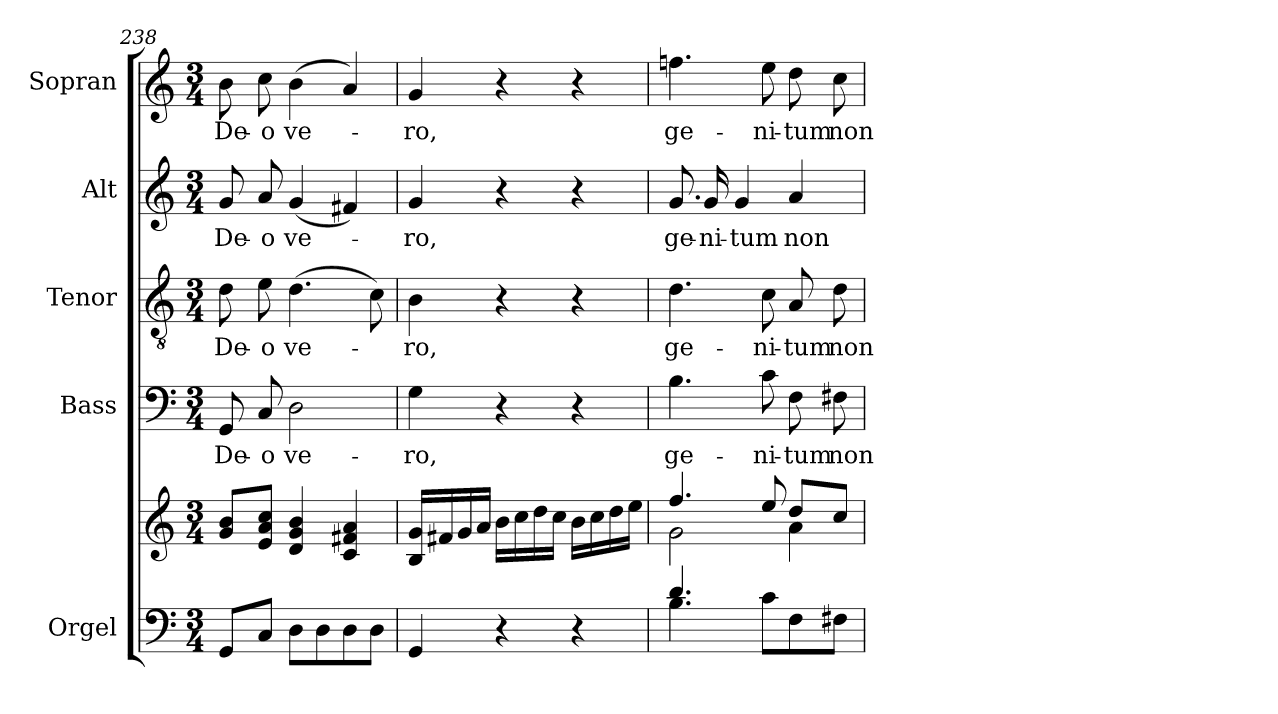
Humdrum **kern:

**kern	**kern	**kern	**text	**kern	**text	**kern	**text	**kern	**text
*part5	*part5	*part4	*part4	*part3	*part3	*part2	*part2	*part1	*part1
*staff6	*staff5	*staff4	*staff4	*staff3	*staff3	*staff2	*staff2	*staff1	*staff1
*I"Orgel	*	*I"Bass	*	*I"Tenor	*	*I"Alt	*	*I"Sopran	*
*I'Org.	*	*I'B.	*	*I'T.	*	*I'A.	*	*I'S.	*
!!LO:LB:g=z
*clefF4	*clefG2	*clefF4	*	*clefGv2	*	*clefG2	*	*clefG2	*
*k[]	*k[]	*k[]	*	*k[]	*	*k[]	*	*k[]	*
*C:	*C:	*C:	*	*C:	*	*C:	*	*C:	*
*M3/4	*M3/4	*M3/4	*	*M3/4	*	*M3/4	*	*M3/4	*
=238	=238	=238	=238	=238	=238	=238	=238	=238	=238
!	!	!	!LO:LY:b	!	!LO:LY:b	!	!LO:LY:b	!	!LO:LY:b
8GG/L	8g/ 8b/L	8GG/	De-	8d\	De-	8g/	De-	8b\	De-
!	!	!	!LO:LY:b	!	!LO:LY:b	!	!LO:LY:b	!	!LO:LY:b
8C/J	8e/ 8a/ 8cc/J	8C/	-o	8e\	-o	8a/	-o	8cc\	-o
!	!	!	!LO:LY:b	!	!LO:LY:b	!	!LO:LY:b	!	!LO:LY:b
8D\L	4d/ 4g/ 4b/	2D\	ve-	(>4.d\	ve-	(<4g/	ve-	(>4b\	ve-
8D\	.	.	.	.	.	.	.	.	.
8D\	4c/ 4f#X/ 4a/	.	.	.	.	4f#X/)	.	4a/)	.
8D\J	.	.	.	8c\)	.	.	.	.	.
=239	=239	=239	=239	=239	=239	=239	=239	=239	=239
!	!	!	!LO:LY:b	!	!LO:LY:b	!	!LO:LY:b	!	!LO:LY:b
4GG/	16B/ 16g/LL	4G\	-ro,	4B\	-ro,	4g/	-ro,	4g/	-ro,
.	16f#X/	.	.	.	.	.	.	.	.
.	16g/	.	.	.	.	.	.	.	.
.	16a/JJ	.	.	.	.	.	.	.	.
4r	16b\LL	4r	.	4r	.	4r	.	4r	.
.	16cc\	.	.	.	.	.	.	.	.
.	16dd\	.	.	.	.	.	.	.	.
.	16cc\JJ	.	.	.	.	.	.	.	.
4r	16b\LL	4r	.	4r	.	4r	.	4r	.
.	16cc\	.	.	.	.	.	.	.	.
.	16dd\	.	.	.	.	.	.	.	.
.	16ee\JJ	.	.	.	.	.	.	.	.
=240	=240	=240	=240	=240	=240	=240	=240	=240	=240
*^	*^	*	*	*	*	*	*	*	*
!	!	!	!	!	!LO:LY:b	!	!LO:LY:b	!	!LO:LY:b	!	!LO:LY:b
4.d/	4.B\	4.ff/	2g\	4.B\	ge-	4.d\	ge-	8.g/	ge-	4.ffn\	ge-
!	!	!	!	!	!	!	!	!	!LO:LY:b	!	!
.	.	.	.	.	.	.	.	16g/	-ni-	.	.
!	!	!	!	!	!	!	!	!	!LO:LY:b	!	!
.	.	.	.	.	.	.	.	4g/	-tum	.	.
!	!	!	!	!	!LO:LY:b	!	!LO:LY:b	!	!	!	!LO:LY:b
8ryy	8c\L	8ee/	.	8c\	-ni-	8c\	-ni-	.	.	8ee\	-ni-
!	!	!	!	!	!LO:LY:b	!	!LO:LY:b	!	!LO:LY:b	!	!LO:LY:b
4ryy	8F\	8dd/L	4a\	8F\	-tum	8A/	-tum	4a/	non	8dd\	-tum
!	!	!	!	!	!LO:LY:b	!	!LO:LY:b	!	!	!	!LO:LY:b
.	8F#X\J	8cc/J	.	8F#X\	non	8d\	non	.	.	8cc\	non
*v	*v	*	*	*	*	*	*	*	*	*	*
*	*v	*v	*	*	*	*	*	*	*	*
=	=	=	=	=	=	=	=	=	=
*-	*-	*-	*-	*-	*-	*-	*-	*-	*-
